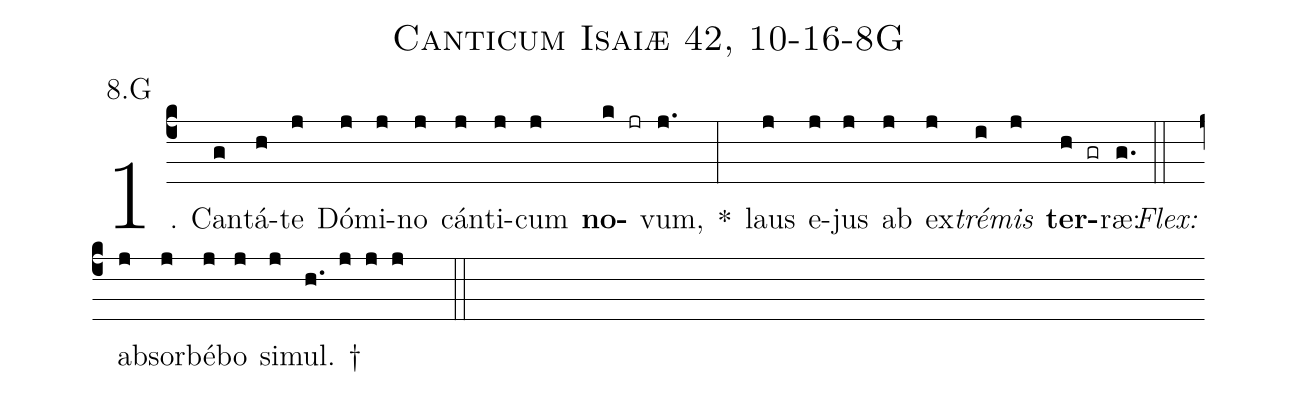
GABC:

name: Canticum Isaiæ 42, 10-16-8G;
annotation: 8.G;
%%
(c4)1. Can(g)tá(h)te(j) Dó(j)mi(j)no(j) cán(j)ti(j)cum(j) <b>no</b>(k jr)vum,(j.) *(:) laus(j) e(j)jus(j) ab(j) ex(j)<i>tré</i>(i)<i>mis</i>(j) <b>ter</b>(h gr)ræ:(g.) (::)
<i>Flex:</i>()  ab(j)sor(j)bé(j)bo(j) si(j)mul. †(h. j j j  ::)
